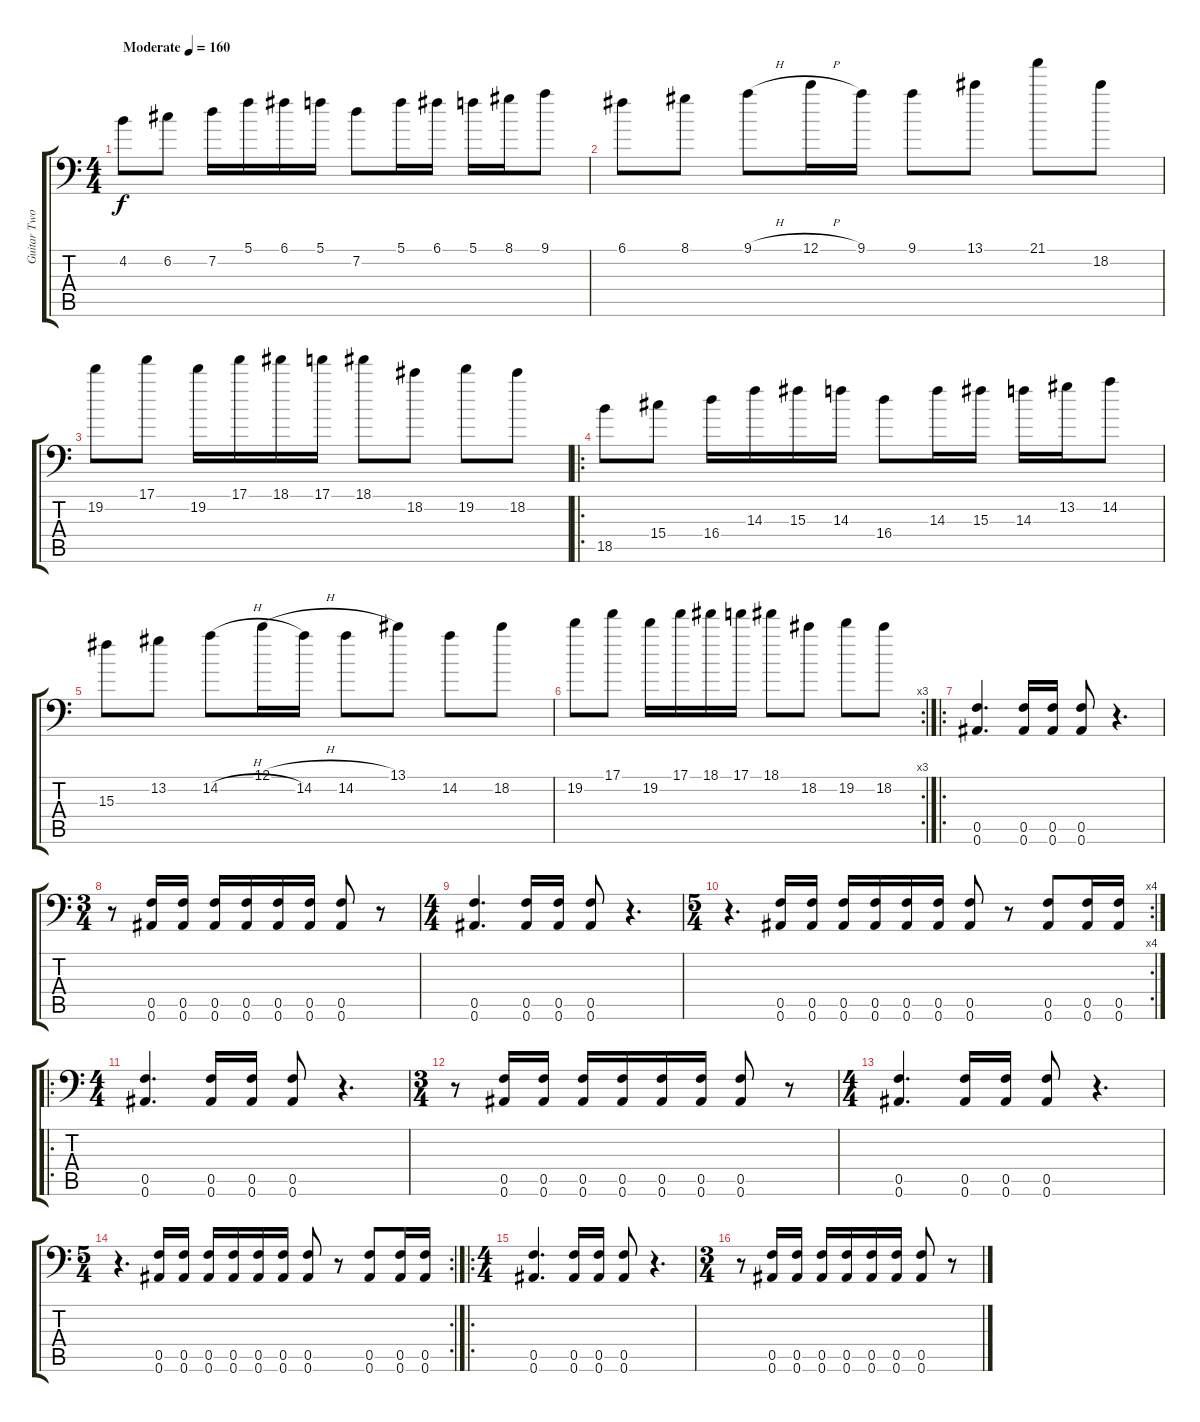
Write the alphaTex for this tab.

\track ("Guitar Two" "Guitar Two") {instrument distortionguitar}
\staff {score tabs}
\tuning (C4 G3 Eb3 Bb2 F2 Bb1) {hide}
\ts (4 4)
\tempo (160 "Moderate")
\clef f4
\ks c
4.2.8{dy f volume 0 instrument distortionguitar} 6.2.8{volume 13} 7.2.16 5.1.16 6.1.16 5.1.16 7.2.8 5.1.16 6.1.16 5.1.16 8.1.16 9.1.8 |
6.1.8 8.1.8 9.1{h}.8 12.1{h}.16 9.1.16 9.1.8 13.1.8 21.1.8 18.2.8 |
19.2.8 17.1.8 19.2.16 17.1.16 18.1.16 17.1.16 18.1.8 18.2.8 19.2.8 18.2.8 |
\ro
18.5.8 15.4.8 16.4.16 14.3.16 15.3.16 14.3.16 16.4.8 14.3.16 15.3.16 14.3.16 13.2.16 14.2.8 |
15.3.8 13.2.8 14.2{h}.8 12.1{h}.16 14.2.16 14.2.8 13.1.8 14.2.8 18.2.8 |
\rc 3
19.2.8 17.1.8 19.2.16 17.1.16 18.1.16 17.1.16 18.1.8 18.2.8 19.2.8 18.2.8 |
\ro
(0.5 0.6).4{d} (0.5 0.6).16 (0.5 0.6).16 (0.5 0.6).8 r.4{d} |
\ts (3 4)
r.8 (0.5 0.6).16 (0.5 0.6).16 (0.5 0.6).16 (0.5 0.6).16 (0.5 0.6).16 (0.5 0.6).16 (0.5 0.6).8 r.8 |
\ts (4 4)
(0.5 0.6).4{d} (0.5 0.6).16 (0.5 0.6).16 (0.5 0.6).8 r.4{d} |
\rc 4
\ts (5 4)
r.4{d} (0.5 0.6).16 (0.5 0.6).16 (0.5 0.6).16 (0.5 0.6).16 (0.5 0.6).16 (0.5 0.6).16 (0.5 0.6).8 r.8 (0.5 0.6).8 (0.5 0.6).16 (0.5 0.6).16 |
\ro
\ts (4 4)
(0.5 0.6).4{d} (0.5 0.6).16 (0.5 0.6).16 (0.5 0.6).8 r.4{d} |
\ts (3 4)
r.8 (0.5 0.6).16 (0.5 0.6).16 (0.5 0.6).16 (0.5 0.6).16 (0.5 0.6).16 (0.5 0.6).16 (0.5 0.6).8 r.8 |
\ts (4 4)
(0.5 0.6).4{d} (0.5 0.6).16 (0.5 0.6).16 (0.5 0.6).8 r.4{d} |
\rc 2
\ts (5 4)
r.4{d} (0.5 0.6).16 (0.5 0.6).16 (0.5 0.6).16 (0.5 0.6).16 (0.5 0.6).16 (0.5 0.6).16 (0.5 0.6).8 r.8 (0.5 0.6).8 (0.5 0.6).16 (0.5 0.6).16 |
\ro
\ts (4 4)
(0.5 0.6).4{d} (0.5 0.6).16 (0.5 0.6).16 (0.5 0.6).8 r.4{d} |
\ts (3 4)
r.8 (0.5 0.6).16 (0.5 0.6).16 (0.5 0.6).16 (0.5 0.6).16 (0.5 0.6).16 (0.5 0.6).16 (0.5 0.6).8 r.8
